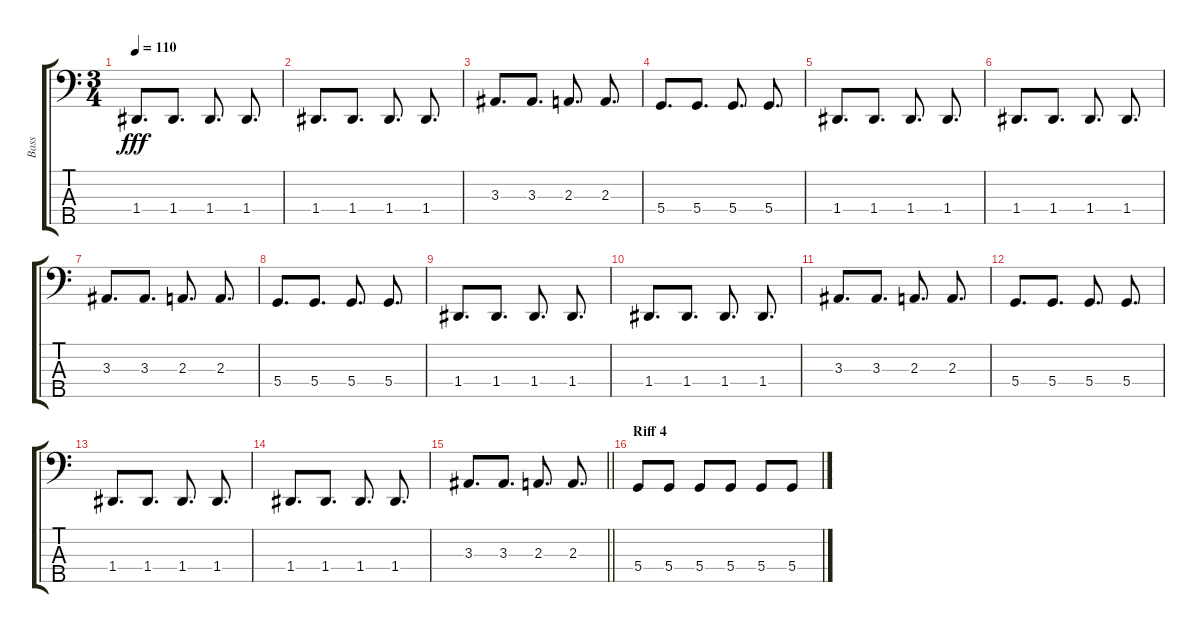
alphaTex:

\track ("Bass" "Bass") {instrument electricbassfinger}
\staff {score tabs}
\tuning (F2 C2 G1 D1 A0) {hide}
\ts (3 4)
\tempo 110
\clef f4
\ks c
1.4.8{d dy fff} 1.4.8{d} 1.4.8{d} 1.4.8{d} |
1.4.8{d} 1.4.8{d} 1.4.8{d} 1.4.8{d} |
3.3.8{d} 3.3.8{d} 2.3.8{d} 2.3.8{d} |
5.4.8{d} 5.4.8{d} 5.4.8{d} 5.4.8{d} |
1.4.8{d} 1.4.8{d} 1.4.8{d} 1.4.8{d} |
1.4.8{d} 1.4.8{d} 1.4.8{d} 1.4.8{d} |
3.3.8{d} 3.3.8{d} 2.3.8{d} 2.3.8{d} |
5.4.8{d} 5.4.8{d} 5.4.8{d} 5.4.8{d} |
1.4.8{d} 1.4.8{d} 1.4.8{d} 1.4.8{d} |
1.4.8{d} 1.4.8{d} 1.4.8{d} 1.4.8{d} |
3.3.8{d} 3.3.8{d} 2.3.8{d} 2.3.8{d} |
5.4.8{d} 5.4.8{d} 5.4.8{d} 5.4.8{d} |
1.4.8{d} 1.4.8{d} 1.4.8{d} 1.4.8{d} |
1.4.8{d} 1.4.8{d} 1.4.8{d} 1.4.8{d} |
\barLineRight lightlight
3.3.8{d} 3.3.8{d} 2.3.8{d} 2.3.8{d} |
\section ("" "Riff 4")
5.4.8 5.4.8 5.4.8 5.4.8 5.4.8 5.4.8
